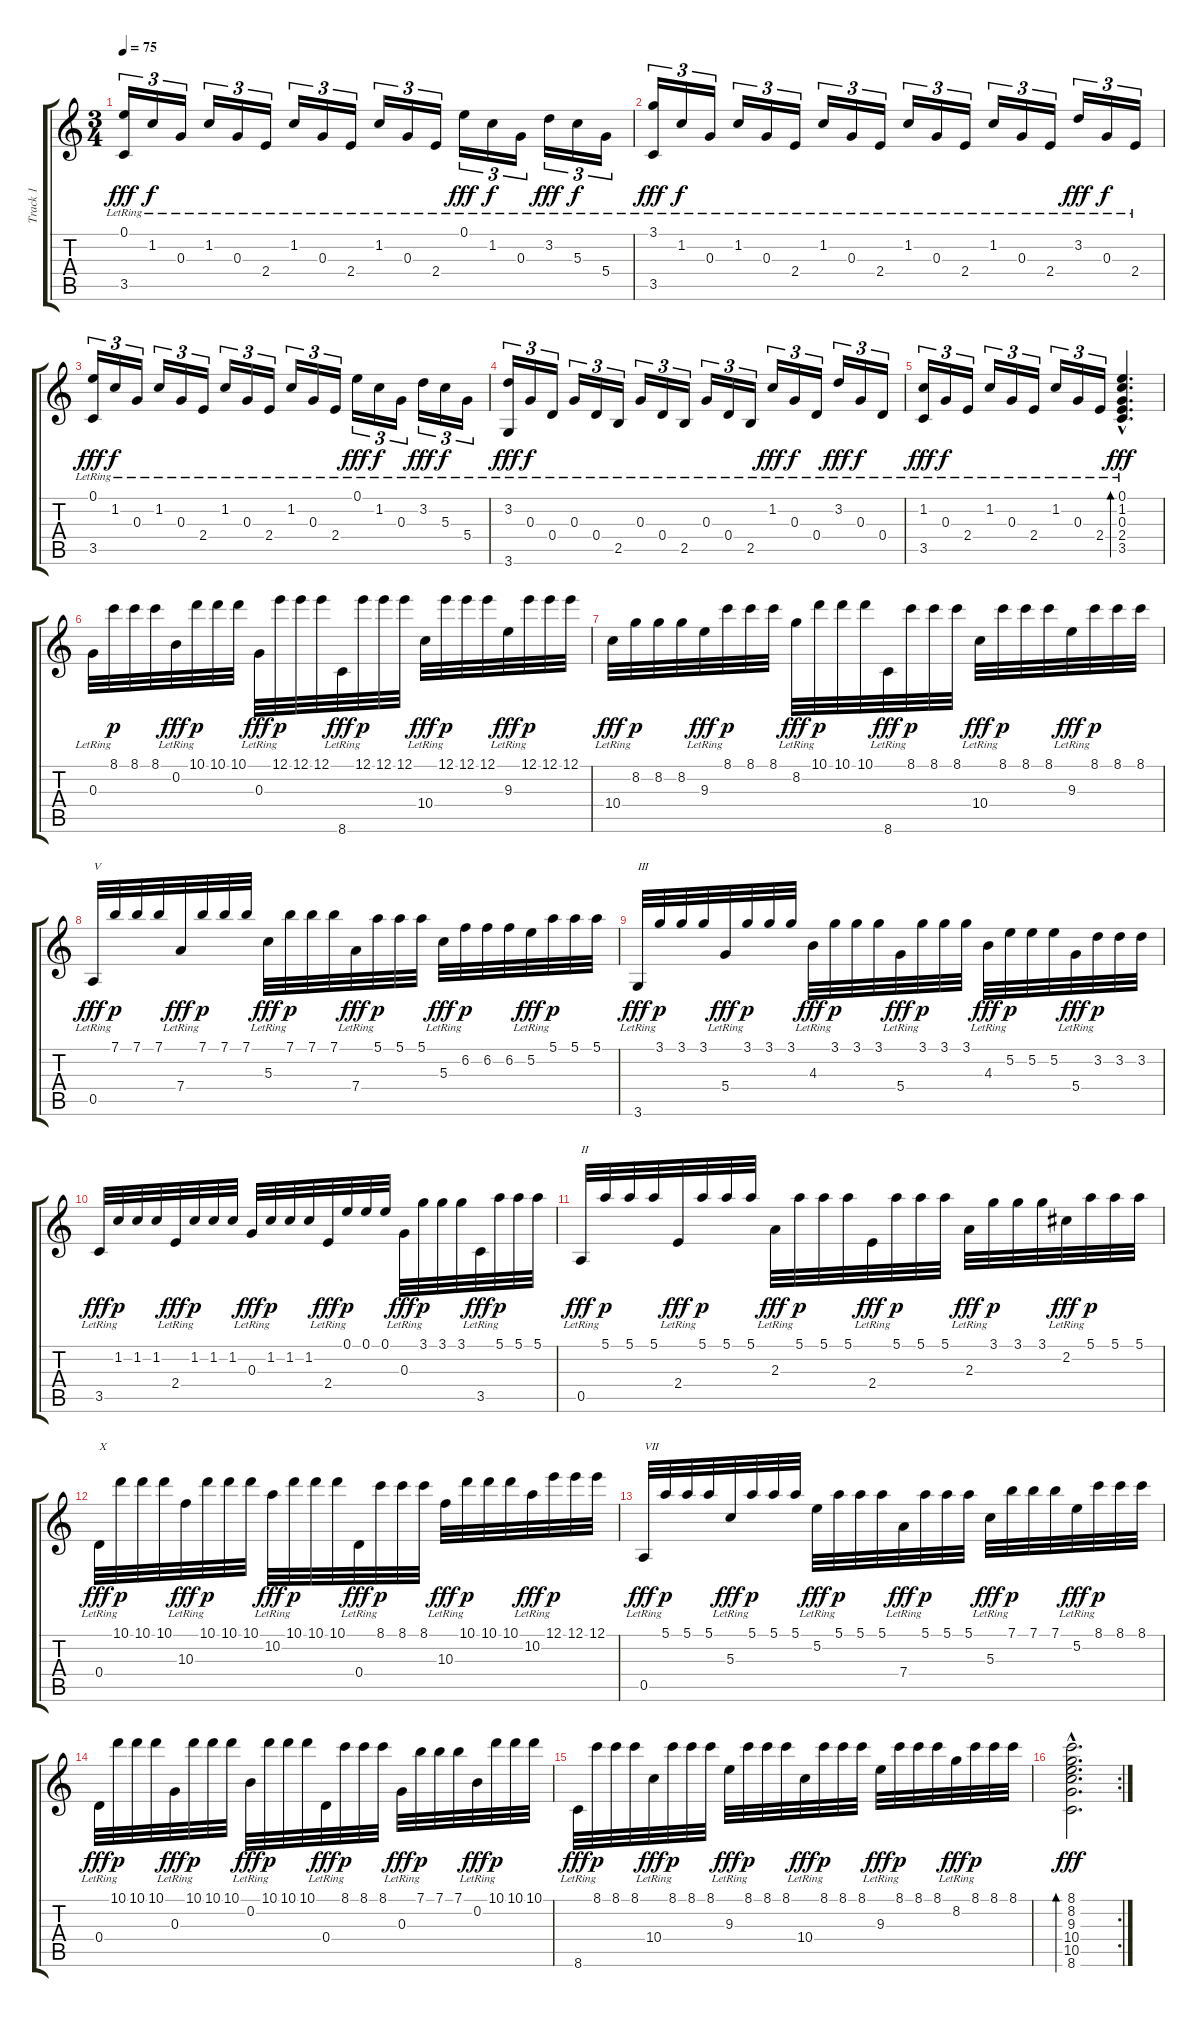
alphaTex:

\track ("Track 1" "Track 1") {instrument acousticguitarnylon}
\staff {score tabs}
\tuning (E4 B3 G3 D3 A2 E2) {hide}
\ts (3 4)
\tempo 75
\clef g2
\ks c
(0.1{lr} 3.5{lr}).16{tu (3 2) dy fff} 1.2{lr}.16{tu (3 2) dy f} 0.3{lr}.16{tu (3 2)} 1.2{lr}.16{tu (3 2)} 0.3{lr}.16{tu (3 2)} 2.4{lr}.16{tu (3 2)} 1.2{lr}.16{tu (3 2)} 0.3{lr}.16{tu (3 2)} 2.4{lr}.16{tu (3 2)} 1.2{lr}.16{tu (3 2)} 0.3{lr}.16{tu (3 2)} 2.4{lr}.16{tu (3 2)} 0.1{lr}.16{tu (3 2) dy fff} 1.2{lr}.16{tu (3 2) dy f} 0.3{lr}.16{tu (3 2)} 3.2{lr}.16{tu (3 2) dy fff} 5.3{lr}.16{tu (3 2) dy f} 5.4{lr}.16{tu (3 2)} |
(3.1{lr} 3.5{lr}).16{tu (3 2) dy fff} 1.2{lr}.16{tu (3 2) dy f} 0.3{lr}.16{tu (3 2)} 1.2{lr}.16{tu (3 2)} 0.3{lr}.16{tu (3 2)} 2.4{lr}.16{tu (3 2)} 1.2{lr}.16{tu (3 2)} 0.3{lr}.16{tu (3 2)} 2.4{lr}.16{tu (3 2)} 1.2{lr}.16{tu (3 2)} 0.3{lr}.16{tu (3 2)} 2.4{lr}.16{tu (3 2)} 1.2{lr}.16{tu (3 2)} 0.3{lr}.16{tu (3 2)} 2.4{lr}.16{tu (3 2)} 3.2{lr}.16{tu (3 2) dy fff} 0.3{lr}.16{tu (3 2) dy f} 2.4{lr}.16{tu (3 2)} |
(0.1{lr} 3.5{lr}).16{tu (3 2) dy fff} 1.2{lr}.16{tu (3 2) dy f} 0.3{lr}.16{tu (3 2)} 1.2{lr}.16{tu (3 2)} 0.3{lr}.16{tu (3 2)} 2.4{lr}.16{tu (3 2)} 1.2{lr}.16{tu (3 2)} 0.3{lr}.16{tu (3 2)} 2.4{lr}.16{tu (3 2)} 1.2{lr}.16{tu (3 2)} 0.3{lr}.16{tu (3 2)} 2.4{lr}.16{tu (3 2)} 0.1{lr}.16{tu (3 2) dy fff} 1.2{lr}.16{tu (3 2) dy f} 0.3{lr}.16{tu (3 2)} 3.2{lr}.16{tu (3 2) dy fff} 5.3{lr}.16{tu (3 2) dy f} 5.4{lr}.16{tu (3 2)} |
(3.2{lr} 3.6{lr}).16{tu (3 2) dy fff} 0.3{lr}.16{tu (3 2) dy f} 0.4{lr}.16{tu (3 2)} 0.3{lr}.16{tu (3 2)} 0.4{lr}.16{tu (3 2)} 2.5{lr}.16{tu (3 2)} 0.3{lr}.16{tu (3 2)} 0.4{lr}.16{tu (3 2)} 2.5{lr}.16{tu (3 2)} 0.3{lr}.16{tu (3 2)} 0.4{lr}.16{tu (3 2)} 2.5{lr}.16{tu (3 2)} 1.2{lr}.16{tu (3 2) dy fff} 0.3{lr}.16{tu (3 2) dy f} 0.4{lr}.16{tu (3 2)} 3.2{lr}.16{tu (3 2) dy fff} 0.3{lr}.16{tu (3 2) dy f} 0.4{lr}.16{tu (3 2)} |
(1.2{lr} 3.5{lr}).16{tu (3 2) dy fff} 0.3{lr}.16{tu (3 2) dy f} 2.4{lr}.16{tu (3 2)} 1.2{lr}.16{tu (3 2)} 0.3{lr}.16{tu (3 2)} 2.4{lr}.16{tu (3 2)} 1.2{lr}.16{tu (3 2)} 0.3{lr}.16{tu (3 2)} 2.4{lr}.16{tu (3 2)} (0.1{hac lr} 1.2{hac lr} 0.3{hac lr} 2.4{hac lr} 3.5{hac lr}).4{d bd 60 dy fff} |
0.3{lr}.32 8.1.32{dy p} 8.1.32 8.1.32 0.2{lr}.32{dy fff} 10.1.32{dy p} 10.1.32 10.1.32 0.3{lr}.32{dy fff} 12.1.32{dy p} 12.1.32 12.1.32 8.6{lr}.32{dy fff} 12.1.32{dy p} 12.1.32 12.1.32 10.4{lr}.32{dy fff} 12.1.32{dy p} 12.1.32 12.1.32 9.3{lr}.32{dy fff} 12.1.32{dy p} 12.1.32 12.1.32 |
10.4{lr}.32{dy fff} 8.2.32{dy p} 8.2.32 8.2.32 9.3{lr}.32{dy fff} 8.1.32{dy p} 8.1.32 8.1.32 8.2{lr}.32{dy fff} 10.1.32{dy p} 10.1.32 10.1.32 8.6{lr}.32{dy fff} 8.1.32{dy p} 8.1.32 8.1.32 10.4{lr}.32{dy fff} 8.1.32{dy p} 8.1.32 8.1.32 9.3{lr}.32{dy fff} 8.1.32{dy p} 8.1.32 8.1.32 |
0.5{lr}.32{txt "V" dy fff} 7.1.32{dy p} 7.1.32 7.1.32 7.4{lr}.32{dy fff} 7.1.32{dy p} 7.1.32 7.1.32 5.3{lr}.32{dy fff} 7.1.32{dy p} 7.1.32 7.1.32 7.4{lr}.32{dy fff} 5.1.32{dy p} 5.1.32 5.1.32 5.3{lr}.32{dy fff} 6.2.32{dy p} 6.2.32 6.2.32 5.2{lr}.32{dy fff} 5.1.32{dy p} 5.1.32 5.1.32 |
3.6{lr}.32{txt "III" dy fff} 3.1.32{dy p} 3.1.32 3.1.32 5.4{lr}.32{dy fff} 3.1.32{dy p} 3.1.32 3.1.32 4.3{lr}.32{dy fff} 3.1.32{dy p} 3.1.32 3.1.32 5.4{lr}.32{dy fff} 3.1.32{dy p} 3.1.32 3.1.32 4.3{lr}.32{dy fff} 5.2.32{dy p} 5.2.32 5.2.32 5.4{lr}.32{dy fff} 3.2.32{dy p} 3.2.32 3.2.32 |
3.5{lr}.32{dy fff} 1.2.32{dy p} 1.2.32 1.2.32 2.4{lr}.32{dy fff} 1.2.32{dy p} 1.2.32 1.2.32 0.3{lr}.32{dy fff} 1.2.32{dy p} 1.2.32 1.2.32 2.4{lr}.32{dy fff} 0.1.32{dy p} 0.1.32 0.1.32 0.3{lr}.32{dy fff} 3.1.32{dy p} 3.1.32 3.1.32 3.5{lr}.32{dy fff} 5.1.32{dy p} 5.1.32 5.1.32 |
0.5{lr}.32{txt "II" dy fff} 5.1.32{dy p} 5.1.32 5.1.32 2.4{lr}.32{dy fff} 5.1.32{dy p} 5.1.32 5.1.32 2.3{lr}.32{dy fff} 5.1.32{dy p} 5.1.32 5.1.32 2.4{lr}.32{dy fff} 5.1.32{dy p} 5.1.32 5.1.32 2.3{lr}.32{dy fff} 3.1.32{dy p} 3.1.32 3.1.32 2.2{lr}.32{dy fff} 5.1.32{dy p} 5.1.32 5.1.32 |
0.4{lr}.32{txt "X" dy fff} 10.1.32{dy p} 10.1.32 10.1.32 10.3{lr}.32{dy fff} 10.1.32{dy p} 10.1.32 10.1.32 10.2{lr}.32{dy fff} 10.1.32{dy p} 10.1.32 10.1.32 0.4{lr}.32{dy fff} 8.1.32{dy p} 8.1.32 8.1.32 10.3{lr}.32{dy fff} 10.1.32{dy p} 10.1.32 10.1.32 10.2{lr}.32{dy fff} 12.1.32{dy p} 12.1.32 12.1.32 |
0.5{lr}.32{txt "VII" dy fff} 5.1.32{dy p} 5.1.32 5.1.32 5.3{lr}.32{dy fff} 5.1.32{dy p} 5.1.32 5.1.32 5.2{lr}.32{dy fff} 5.1.32{dy p} 5.1.32 5.1.32 7.4{lr}.32{dy fff} 5.1.32{dy p} 5.1.32 5.1.32 5.3{lr}.32{dy fff} 7.1.32{dy p} 7.1.32 7.1.32 5.2{lr}.32{dy fff} 8.1.32{dy p} 8.1.32 8.1.32 |
0.4{lr}.32{dy fff} 10.1.32{dy p} 10.1.32 10.1.32 0.3{lr}.32{dy fff} 10.1.32{dy p} 10.1.32 10.1.32 0.2{lr}.32{dy fff} 10.1.32{dy p} 10.1.32 10.1.32 0.4{lr}.32{dy fff} 8.1.32{dy p} 8.1.32 8.1.32 0.3{lr}.32{dy fff} 7.1.32{dy p} 7.1.32 7.1.32 0.2{lr}.32{dy fff} 10.1.32{dy p} 10.1.32 10.1.32 |
8.6{lr}.32{dy fff} 8.1.32{dy p} 8.1.32 8.1.32 10.4{lr}.32{dy fff} 8.1.32{dy p} 8.1.32 8.1.32 9.3{lr}.32{dy fff} 8.1.32{dy p} 8.1.32 8.1.32 10.4{lr}.32{dy fff} 8.1.32{dy p} 8.1.32 8.1.32 9.3{lr}.32{dy fff} 8.1.32{dy p} 8.1.32 8.1.32 8.2{lr}.32{dy fff} 8.1.32{dy p} 8.1.32 8.1.32 |
\rc 2
(8.1{hac} 8.2{hac} 9.3{hac} 10.4{hac} 10.5{hac} 8.6{hac}).2{d bd 60 dy fff}
